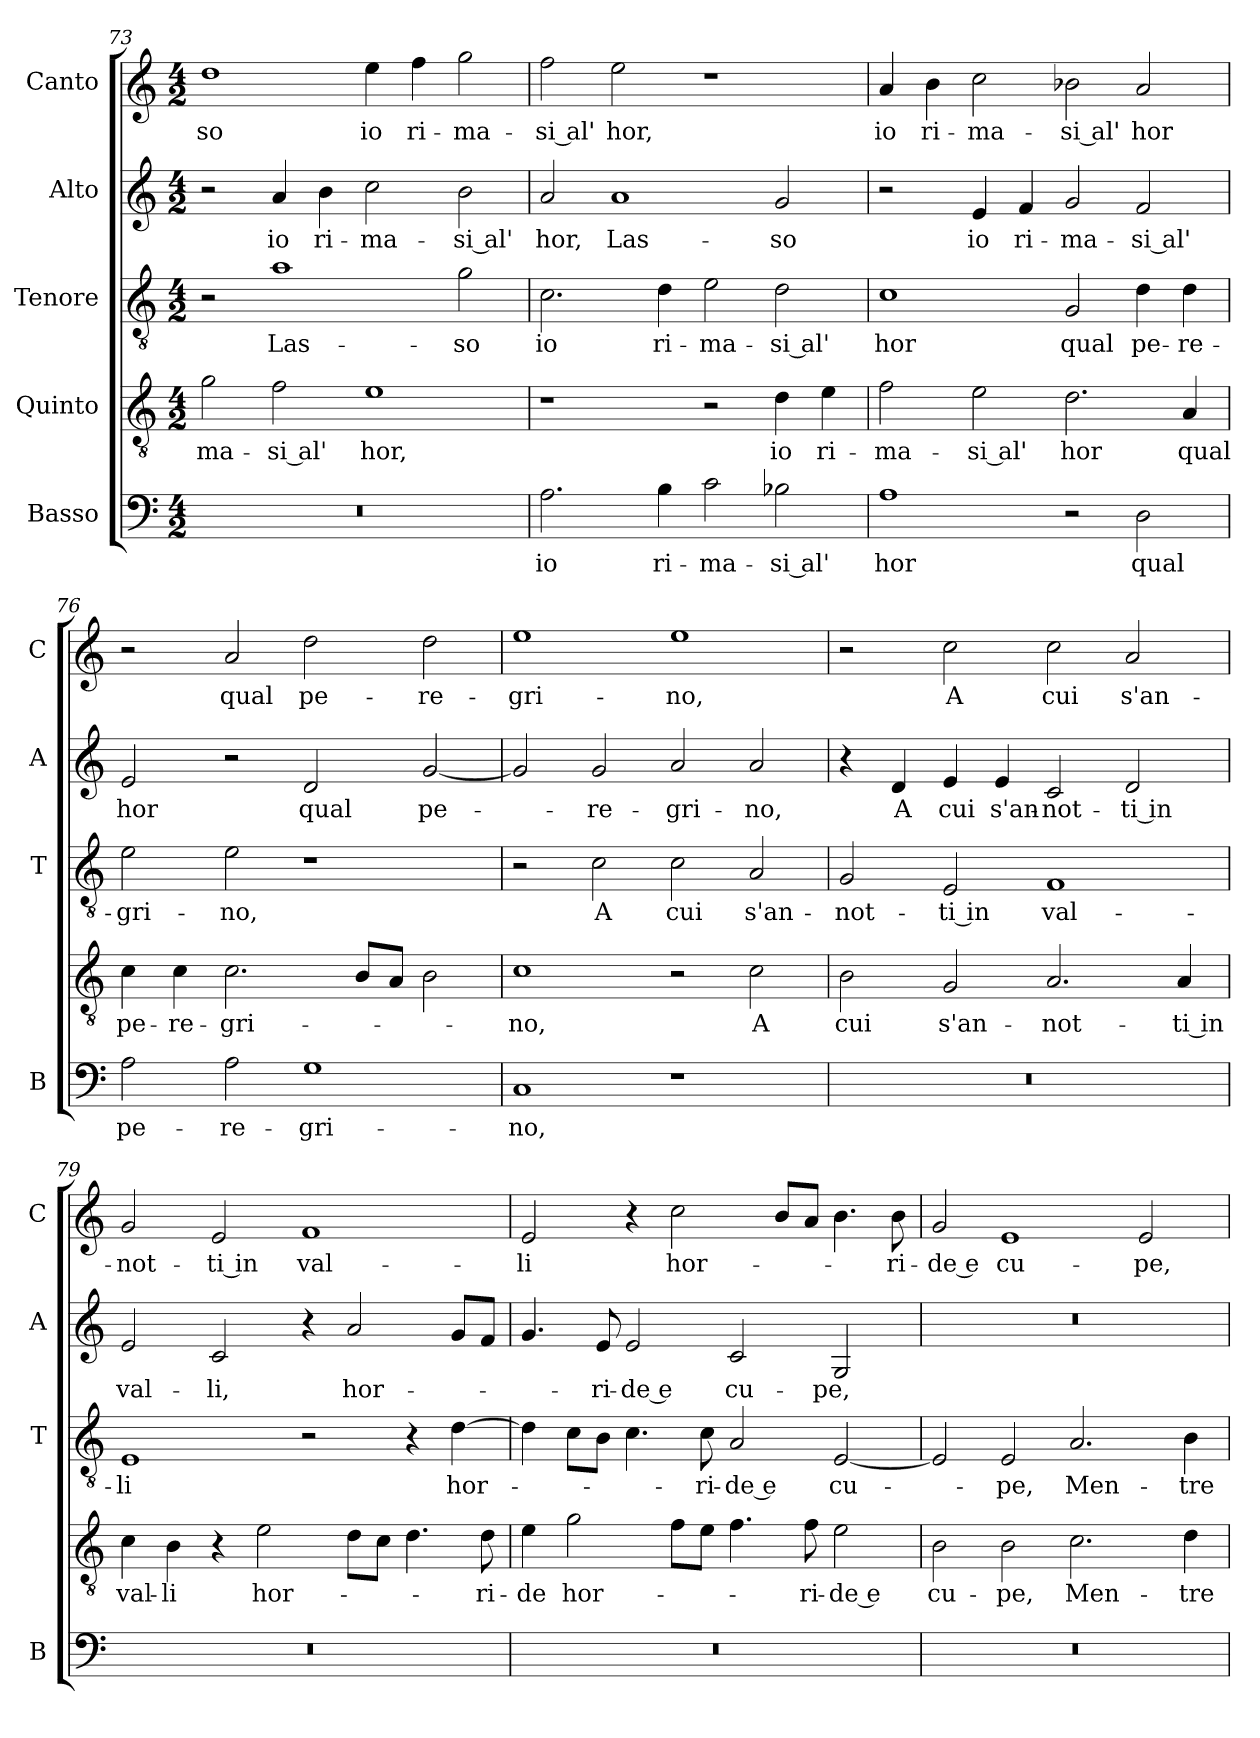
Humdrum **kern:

**kern	**text	**kern	**text	**kern	**text	**kern	**text	**kern	**text
*part5	*part5	*part4	*part4	*part3	*part3	*part2	*part2	*part1	*part1
*staff5	*staff5	*staff4	*staff4	*staff3	*staff3	*staff2	*staff2	*staff1	*staff1
*I"Basso	*	*I"Quinto	*	*I"Tenore	*	*I"Alto	*	*I"Canto	*
*I'B	*	*	*	*I'T	*	*I'A	*	*I'C	*
*clefF4	*	*clefGv2	*	*clefGv2	*	*clefG2	*	*clefG2	*
*k[]	*	*k[]	*	*k[]	*	*k[]	*	*k[]	*
*C:	*	*C:	*	*C:	*	*C:	*	*C:	*
*M4/2	*	*M4/2	*	*M4/2	*	*M4/2	*	*M4/2	*
=73	=73	=73	=73	=73	=73	=73	=73	=73	=73
!	!	!	!LO:LY:b	!	!	!	!	!	!LO:LY:b
0r	.	2g\	-ma-	2r	.	2r	.	1dd	-so
!	!	!	!LO:LY:b	!	!LO:LY:b	!	!LO:LY:b	!	!
.	.	2f\	-si al'	1a	Las-	4a/	io	.	.
!	!	!	!	!	!	!	!LO:LY:b	!	!
.	.	.	.	.	.	4b\	ri-	.	.
!	!	!	!LO:LY:b	!	!	!	!LO:LY:b	!	!LO:LY:b
.	.	1e	hor,	.	.	2cc\	-ma-	4ee\	io
!	!	!	!	!	!	!	!	!	!LO:LY:b
.	.	.	.	.	.	.	.	4ff\	ri-
!	!	!	!	!	!LO:LY:b	!	!LO:LY:b	!	!LO:LY:b
.	.	.	.	2g\	-so	2b\	-si al'	2gg\	-ma-
!!LO:PB:g=z
=74	=74	=74	=74	=74	=74	=74	=74	=74	=74
!	!LO:LY:b	!	!	!	!LO:LY:b	!	!LO:LY:b	!	!LO:LY:b
2.A\	io	1r	.	2.c\	io	2a/	hor,	2ff\	-si al'
!	!	!	!	!	!	!	!LO:LY:b	!	!LO:LY:b
.	.	.	.	.	.	1a	Las-	2ee\	hor,
!	!LO:LY:b	!	!	!	!LO:LY:b	!	!	!	!
4B\	ri-	.	.	4d\	ri-	.	.	.	.
!	!LO:LY:b	!	!	!	!LO:LY:b	!	!	!	!
2c\	-ma-	2r	.	2e\	-ma-	.	.	1r	.
!	!LO:LY:b	!	!LO:LY:b	!	!LO:LY:b	!	!LO:LY:b	!	!
2B-X\	-si al'	4d\	io	2d\	-si al'	2g/	-so	.	.
!	!	!	!LO:LY:b	!	!	!	!	!	!
.	.	4e\	ri-	.	.	.	.	.	.
=75	=75	=75	=75	=75	=75	=75	=75	=75	=75
!	!LO:LY:b	!	!LO:LY:b	!	!LO:LY:b	!	!	!	!LO:LY:b
1A	hor	2f\	-ma-	1c	hor	2r	.	4a/	io
!	!	!	!	!	!	!	!	!	!LO:LY:b
.	.	.	.	.	.	.	.	4b\	ri-
!	!	!	!LO:LY:b	!	!	!	!LO:LY:b	!	!LO:LY:b
.	.	2e\	-si al'	.	.	4e/	io	2cc\	-ma-
!	!	!	!	!	!	!	!LO:LY:b	!	!
.	.	.	.	.	.	4f/	ri-	.	.
!	!	!	!LO:LY:b	!	!LO:LY:b	!	!LO:LY:b	!	!LO:LY:b
2r	.	2.d\	hor	2G/	qual	2g/	-ma-	2b-X\	-si al'
!	!LO:LY:b	!	!	!	!LO:LY:b	!	!LO:LY:b	!	!LO:LY:b
2D\	qual	.	.	4d\	pe-	2f/	-si al'	2a/	hor
!	!	!	!LO:LY:b	!	!LO:LY:b	!	!	!	!
.	.	4A/	qual	4d\	-re-	.	.	.	.
=76	=76	=76	=76	=76	=76	=76	=76	=76	=76
!	!LO:LY:b	!	!LO:LY:b	!	!LO:LY:b	!	!LO:LY:b	!	!
2A\	pe-	4c\	pe-	2e\	-gri-	2e/	hor	2r	.
!	!	!	!LO:LY:b	!	!	!	!	!	!
.	.	4c\	-re-	.	.	.	.	.	.
!	!LO:LY:b	!	!LO:LY:b	!	!LO:LY:b	!	!	!	!LO:LY:b
2A\	-re-	2.c\	-gri-	2e\	-no,	2r	.	2a/	qual
!	!LO:LY:b	!	!	!	!	!	!LO:LY:b	!	!LO:LY:b
1G	-gri-	.	.	1r	.	2d/	qual	2dd\	pe-
.	.	8B/L	.	.	.	.	.	.	.
.	.	8A/J	.	.	.	.	.	.	.
!	!	!	!	!	!	!	!LO:LY:b	!	!LO:LY:b
.	.	2B\	.	.	.	[2g/	pe-	2dd\	-re-
=77	=77	=77	=77	=77	=77	=77	=77	=77	=77
!	!LO:LY:b	!	!LO:LY:b	!	!	!	!	!	!LO:LY:b
1C	-no,	1c	-no,	2r	.	2g/]	.	1ee	-gri-
!	!	!	!	!	!LO:LY:b	!	!LO:LY:b	!	!
.	.	.	.	2c\	A	2g/	-re-	.	.
!	!	!	!	!	!LO:LY:b	!	!LO:LY:b	!	!LO:LY:b
1r	.	2r	.	2c\	cui	2a/	-gri-	1ee	-no,
!	!	!	!LO:LY:b	!	!LO:LY:b	!	!LO:LY:b	!	!
.	.	2c\	A	2A/	s'an-	2a/	-no,	.	.
!!LO:LB:g=z
=78	=78	=78	=78	=78	=78	=78	=78	=78	=78
!	!	!	!LO:LY:b	!	!LO:LY:b	!	!	!	!
0r	.	2B\	cui	2G/	-not-	4r	.	2r	.
!	!	!	!	!	!	!	!LO:LY:b	!	!
.	.	.	.	.	.	4d/	A	.	.
!	!	!	!LO:LY:b	!	!LO:LY:b	!	!LO:LY:b	!	!LO:LY:b
.	.	2G/	s'an-	2E/	-ti in	4e/	cui	2cc\	A
!	!	!	!	!	!	!	!LO:LY:b	!	!
.	.	.	.	.	.	4e/	s'an-	.	.
!	!	!	!LO:LY:b	!	!LO:LY:b	!	!LO:LY:b	!	!LO:LY:b
.	.	2.A/	-not-	1F	val-	2c/	-not-	2cc\	cui
!	!	!	!	!	!	!	!LO:LY:b	!	!LO:LY:b
.	.	.	.	.	.	2d/	-ti in	2a/	s'an-
!	!	!	!LO:LY:b	!	!	!	!	!	!
.	.	4A/	-ti in	.	.	.	.	.	.
=79	=79	=79	=79	=79	=79	=79	=79	=79	=79
!	!	!	!LO:LY:b	!	!LO:LY:b	!	!LO:LY:b	!	!LO:LY:b
0r	.	4c\	val-	1E	-li	2e/	val-	2g/	-not-
!	!	!	!LO:LY:b	!	!	!	!	!	!
.	.	4B\	-li	.	.	.	.	.	.
!	!	!	!	!	!	!	!LO:LY:b	!	!LO:LY:b
.	.	4r	.	.	.	2c/	-li,	2e/	-ti in
!	!	!	!LO:LY:b	!	!	!	!	!	!
.	.	2e\	hor-	.	.	.	.	.	.
!	!	!	!	!	!	!	!	!	!LO:LY:b
.	.	.	.	2r	.	4r	.	1f	val-
!	!	!	!	!	!	!	!LO:LY:b	!	!
.	.	8d\L	.	.	.	2a/	hor-	.	.
.	.	8c\J	.	.	.	.	.	.	.
.	.	4.d\	.	4r	.	.	.	.	.
!	!	!	!	!	!LO:LY:b	!	!	!	!
.	.	.	.	[4d\	hor-	8g/L	.	.	.
!	!	!	!LO:LY:b	!	!	!	!	!	!
.	.	8d\	-ri-	.	.	8f/J	.	.	.
=80	=80	=80	=80	=80	=80	=80	=80	=80	=80
!	!	!	!LO:LY:b	!	!	!	!	!	!LO:LY:b
0r	.	4e\	-de	4d\]	.	4.g/	.	2e/	-li
!	!	!	!LO:LY:b	!	!	!	!	!	!
.	.	2g\	hor-	8c\L	.	.	.	.	.
!	!	!	!	!	!	!	!LO:LY:b	!	!
.	.	.	.	8B\J	.	8e/	-ri-	.	.
!	!	!	!	!	!	!	!LO:LY:b	!	!
.	.	.	.	4.c\	.	2e/	-de e	4r	.
!	!	!	!	!	!	!	!	!	!LO:LY:b
.	.	8f\L	.	.	.	.	.	2cc\	hor-
!	!	!	!	!	!LO:LY:b	!	!	!	!
.	.	8e\J	.	8c\	-ri-	.	.	.	.
!	!	!	!	!	!LO:LY:b	!	!LO:LY:b	!	!
.	.	4.f\	.	2A/	-de e	2c/	cu-	.	.
.	.	.	.	.	.	.	.	8b/L	.
!	!	!	!LO:LY:b	!	!	!	!	!	!
.	.	8f\	-ri-	.	.	.	.	8a/J	.
!	!	!	!LO:LY:b	!	!LO:LY:b	!	!LO:LY:b	!	!
.	.	2e\	-de e	[2E/	cu-	2G/	-pe,	4.b\	.
!	!	!	!	!	!	!	!	!	!LO:LY:b
.	.	.	.	.	.	.	.	8b\	-ri-
=81	=81	=81	=81	=81	=81	=81	=81	=81	=81
!	!	!	!LO:LY:b	!	!	!	!	!	!LO:LY:b
0r	.	2B\	cu-	2E/]	.	0r	.	2g/	-de e
!	!	!	!LO:LY:b	!	!LO:LY:b	!	!	!	!LO:LY:b
.	.	2B\	-pe,	2E/	-pe,	.	.	1e	cu-
!	!	!	!LO:LY:b	!	!LO:LY:b	!	!	!	!
.	.	2.c\	Men-	2.A/	Men-	.	.	.	.
!	!	!	!	!	!	!	!	!	!LO:LY:b
.	.	.	.	.	.	.	.	2e/	-pe,
!	!	!	!LO:LY:b	!	!LO:LY:b	!	!	!	!
.	.	4d\	-tre	4B\	-tre	.	.	.	.
=	=	=	=	=	=	=	=	=	=
*-	*-	*-	*-	*-	*-	*-	*-	*-	*-
